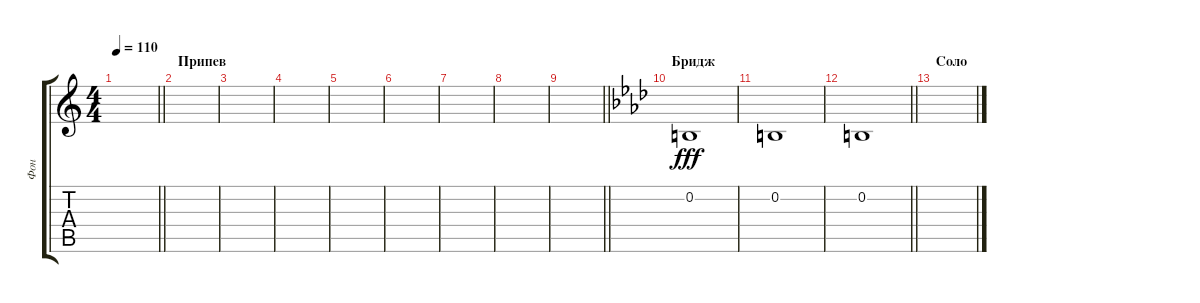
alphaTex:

\track ("Фон" "Фон") {instrument pad4choir}
\staff {score tabs}
\tuning (E4 B3 G3 D3 A2 E2) {hide}
\ts (4 4)
\tempo 110
\clef g2
\barLineRight lightlight
\ks c
|
\section ("" "Припев")
|
|
|
|
|
|
|
\barLineRight lightlight
|
\section ("" "Бридж")
\ks fminor
0.2.1{dy fff} |
0.2.1 |
\barLineRight lightlight
0.2.1 |
\section ("" "Соло")
